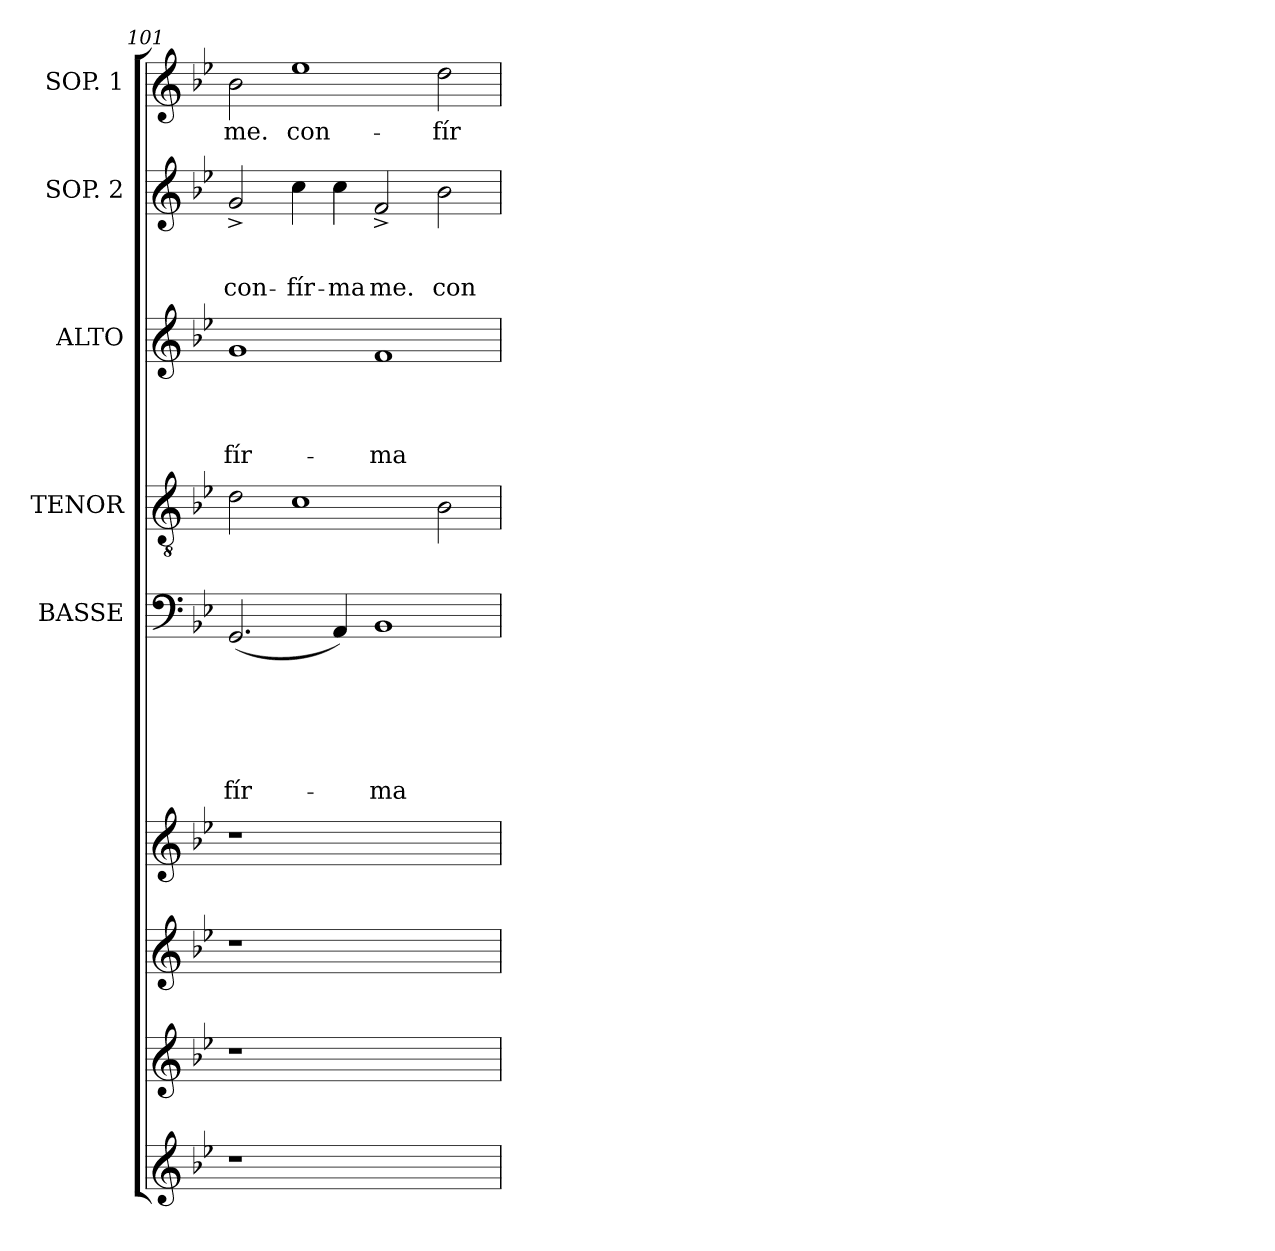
**kern	**kern	**kern	**kern	**kern	**text	**text	**text	**text	**text	**text	**kern	**kern	**text	**text	**text	**text	**kern	**text	**text	**text	**kern	**text
*part9	*part8	*part7	*part6	*part5	*part5	*part5	*part5	*part5	*part5	*part5	*part4	*part3	*part3	*part3	*part3	*part3	*part2	*part2	*part2	*part2	*part1	*part1
*staff9	*staff8	*staff7	*staff6	*staff5	*staff5	*staff5	*staff5	*staff5	*staff5	*staff5	*staff4	*staff3	*staff3	*staff3	*staff3	*staff3	*staff2	*staff2	*staff2	*staff2	*staff1	*staff1
*	*	*	*	*I"BASSE	*	*	*	*	*	*	*I"TENOR	*I"ALTO	*	*	*	*	*I"SOP. 2	*	*	*	*I"SOP. 1	*
*	*	*	*	*I'BAS.	*	*	*	*	*	*	*I'TEN.	*I'ALT.	*	*	*	*	*I'SOP. 2	*	*	*	*I'SOP. 1	*
!!LO:LB:g=z
*clefG2	*clefG2	*clefG2	*clefG2	*clefF4	*	*	*	*	*	*	*clefGv2	*clefG2	*	*	*	*	*clefG2	*	*	*	*clefG2	*
*k[b-e-]	*k[b-e-]	*k[b-e-]	*k[b-e-]	*k[b-e-]	*	*	*	*	*	*	*k[b-e-]	*k[b-e-]	*	*	*	*	*k[b-e-]	*	*	*	*k[b-e-]	*
*B-:	*B-:	*B-:	*B-:	*B-:	*	*	*	*	*	*	*B-:	*B-:	*	*	*	*	*B-:	*	*	*	*B-:	*
=101	=101	=101	=101	=101	=101	=101	=101	=101	=101	=101	=101	=101	=101	=101	=101	=101	=101	=101	=101	=101	=101	=101
!	!	!	!	!	!	!	!	!	!	!LO:LY:b	!	!	!	!	!	!LO:LY:b	!	!	!	!LO:LY:b	!	!LO:LY:b
1r	1r	1r	1r	(<2.GG/	.	.	.	.	.	-fír-	2d\	1g	.	.	.	-fír-	2g^</	.	.	con-	2b-\	me.
!	!	!	!	!	!	!	!	!	!	!	!	!	!	!	!	!	!	!	!	!LO:LY:b	!	!LO:LY:b
.	.	.	.	.	.	.	.	.	.	.	1c	.	.	.	.	.	4cc\	.	.	-fír-	1ee-	con-
!	!	!	!	!	!	!	!	!	!	!	!	!	!	!	!	!	!	!	!	!LO:LY:b	!	!
.	.	.	.	4AA/)	.	.	.	.	.	.	.	.	.	.	.	.	4cc\	.	.	-ma	.	.
!	!	!	!	!	!	!	!	!	!	!LO:LY:b	!	!	!	!	!	!LO:LY:b	!	!	!	!LO:LY:b	!	!
1ryy	1ryy	1ryy	1ryy	1BB-	.	.	.	.	.	-ma	.	1f	.	.	.	-ma	2f^</	.	.	me.	.	.
!	!	!	!	!	!	!	!	!	!	!	!	!	!	!	!	!	!	!	!	!LO:LY:b	!	!LO:LY:b
.	.	.	.	.	.	.	.	.	.	.	2B-\	.	.	.	.	.	2b-\	.	.	con-	2dd\	-fír-
=	=	=	=	=	=	=	=	=	=	=	=	=	=	=	=	=	=	=	=	=	=	=
*-	*-	*-	*-	*-	*-	*-	*-	*-	*-	*-	*-	*-	*-	*-	*-	*-	*-	*-	*-	*-	*-	*-
